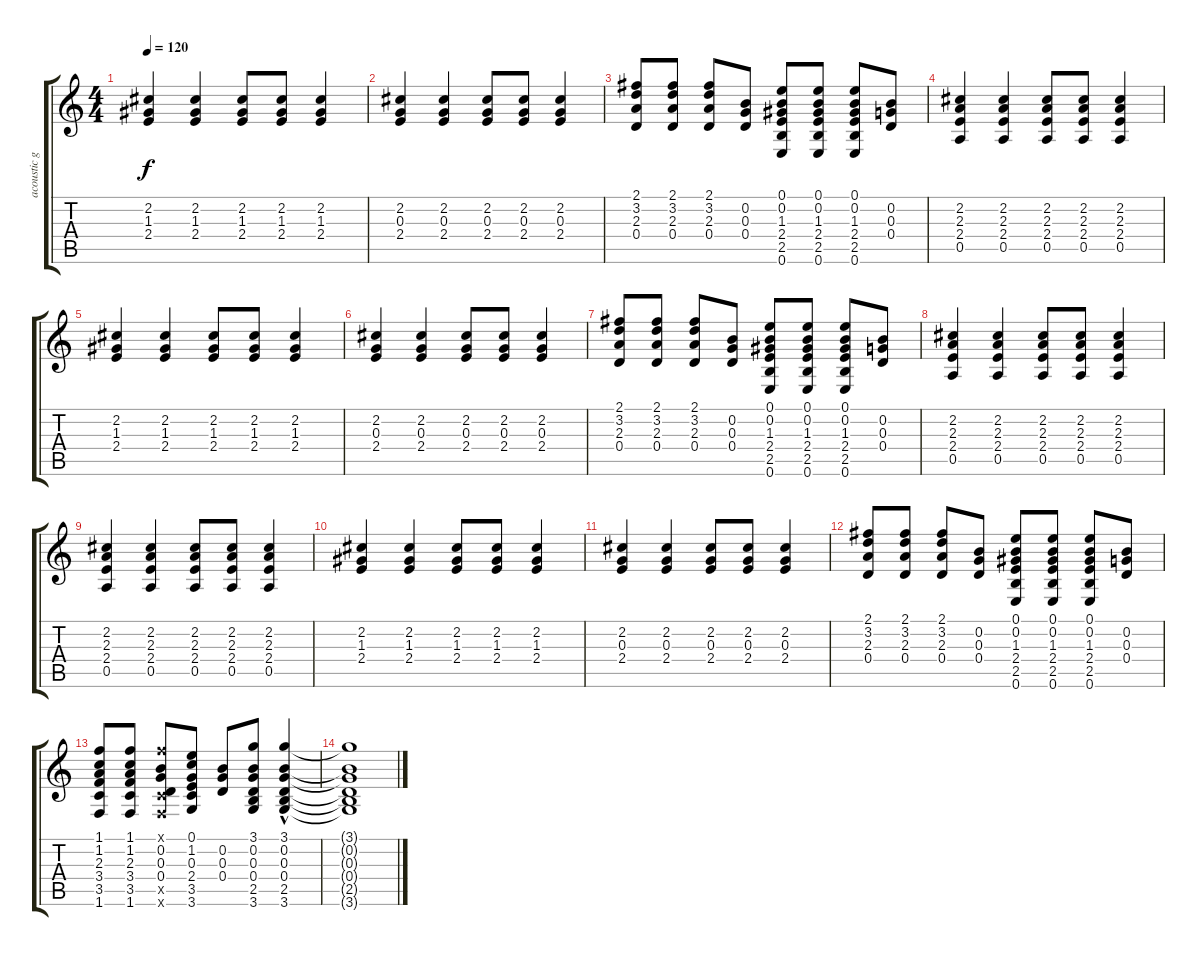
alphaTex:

\track ("acoustic guit" "acoustic g") {instrument electricguitarclean}
\staff {score tabs}
\tuning (E4 B3 G3 D3 A2 E2) {hide}
\ts (4 4)
\tempo 120
\clef g2
\ks c
(2.2 1.3 2.4).4{dy f} (2.2 1.3 2.4).4 (2.2 1.3 2.4).8 (2.2 1.3 2.4).8 (2.2 1.3 2.4).4 |
(2.2 0.3 2.4).4 (2.2 0.3 2.4).4 (2.2 0.3 2.4).8 (2.2 0.3 2.4).8 (2.2 0.3 2.4).4 |
(2.1 3.2 2.3 0.4).8 (2.1 3.2 2.3 0.4).8 (2.1 3.2 2.3 0.4).8 (0.2 0.3 0.4).8 (0.1 0.2 1.3 2.4 2.5 0.6).8 (0.1 0.2 1.3 2.4 2.5 0.6).8 (0.1 0.2 1.3 2.4 2.5 0.6).8 (0.2 0.3 0.4).8 |
(2.2 2.3 2.4 0.5).4 (2.2 2.3 2.4 0.5).4 (2.2 2.3 2.4 0.5).8 (2.2 2.3 2.4 0.5).8 (2.2 2.3 2.4 0.5).4 |
(2.2 1.3 2.4).4 (2.2 1.3 2.4).4 (2.2 1.3 2.4).8 (2.2 1.3 2.4).8 (2.2 1.3 2.4).4 |
(2.2 0.3 2.4).4 (2.2 0.3 2.4).4 (2.2 0.3 2.4).8 (2.2 0.3 2.4).8 (2.2 0.3 2.4).4 |
(2.1 3.2 2.3 0.4).8 (2.1 3.2 2.3 0.4).8 (2.1 3.2 2.3 0.4).8 (0.2 0.3 0.4).8 (0.1 0.2 1.3 2.4 2.5 0.6).8 (0.1 0.2 1.3 2.4 2.5 0.6).8 (0.1 0.2 1.3 2.4 2.5 0.6).8 (0.2 0.3 0.4).8 |
(2.2 2.3 2.4 0.5).4 (2.2 2.3 2.4 0.5).4 (2.2 2.3 2.4 0.5).8 (2.2 2.3 2.4 0.5).8 (2.2 2.3 2.4 0.5).4 |
(2.2 2.3 2.4 0.5).4 (2.2 2.3 2.4 0.5).4 (2.2 2.3 2.4 0.5).8 (2.2 2.3 2.4 0.5).8 (2.2 2.3 2.4 0.5).4 |
(2.2 1.3 2.4).4 (2.2 1.3 2.4).4 (2.2 1.3 2.4).8 (2.2 1.3 2.4).8 (2.2 1.3 2.4).4 |
(2.2 0.3 2.4).4 (2.2 0.3 2.4).4 (2.2 0.3 2.4).8 (2.2 0.3 2.4).8 (2.2 0.3 2.4).4 |
(2.1 3.2 2.3 0.4).8 (2.1 3.2 2.3 0.4).8 (2.1 3.2 2.3 0.4).8 (0.2 0.3 0.4).8 (0.1 0.2 1.3 2.4 2.5 0.6).8 (0.1 0.2 1.3 2.4 2.5 0.6).8 (0.1 0.2 1.3 2.4 2.5 0.6).8 (0.2 0.3 0.4).8 |
(1.1 1.2 2.3 3.4 3.5 1.6).8 (1.1 1.2 2.3 3.4 3.5 1.6).8 (1.1{x} 0.2 0.3 0.4 3.5{x} 1.6{x}).8 (0.1 1.2 0.3 2.4 3.5 3.6).8 (0.2 0.3 0.4).8 (3.1 0.2 0.3 0.4 2.5 3.6).8 (3.1 0.2 0.3 0.4 2.5 3.6{hac}).4 |
(3.1{t} 0.2{t} 0.3{t} 0.4{t} 2.5{t} 3.6{t}).1
